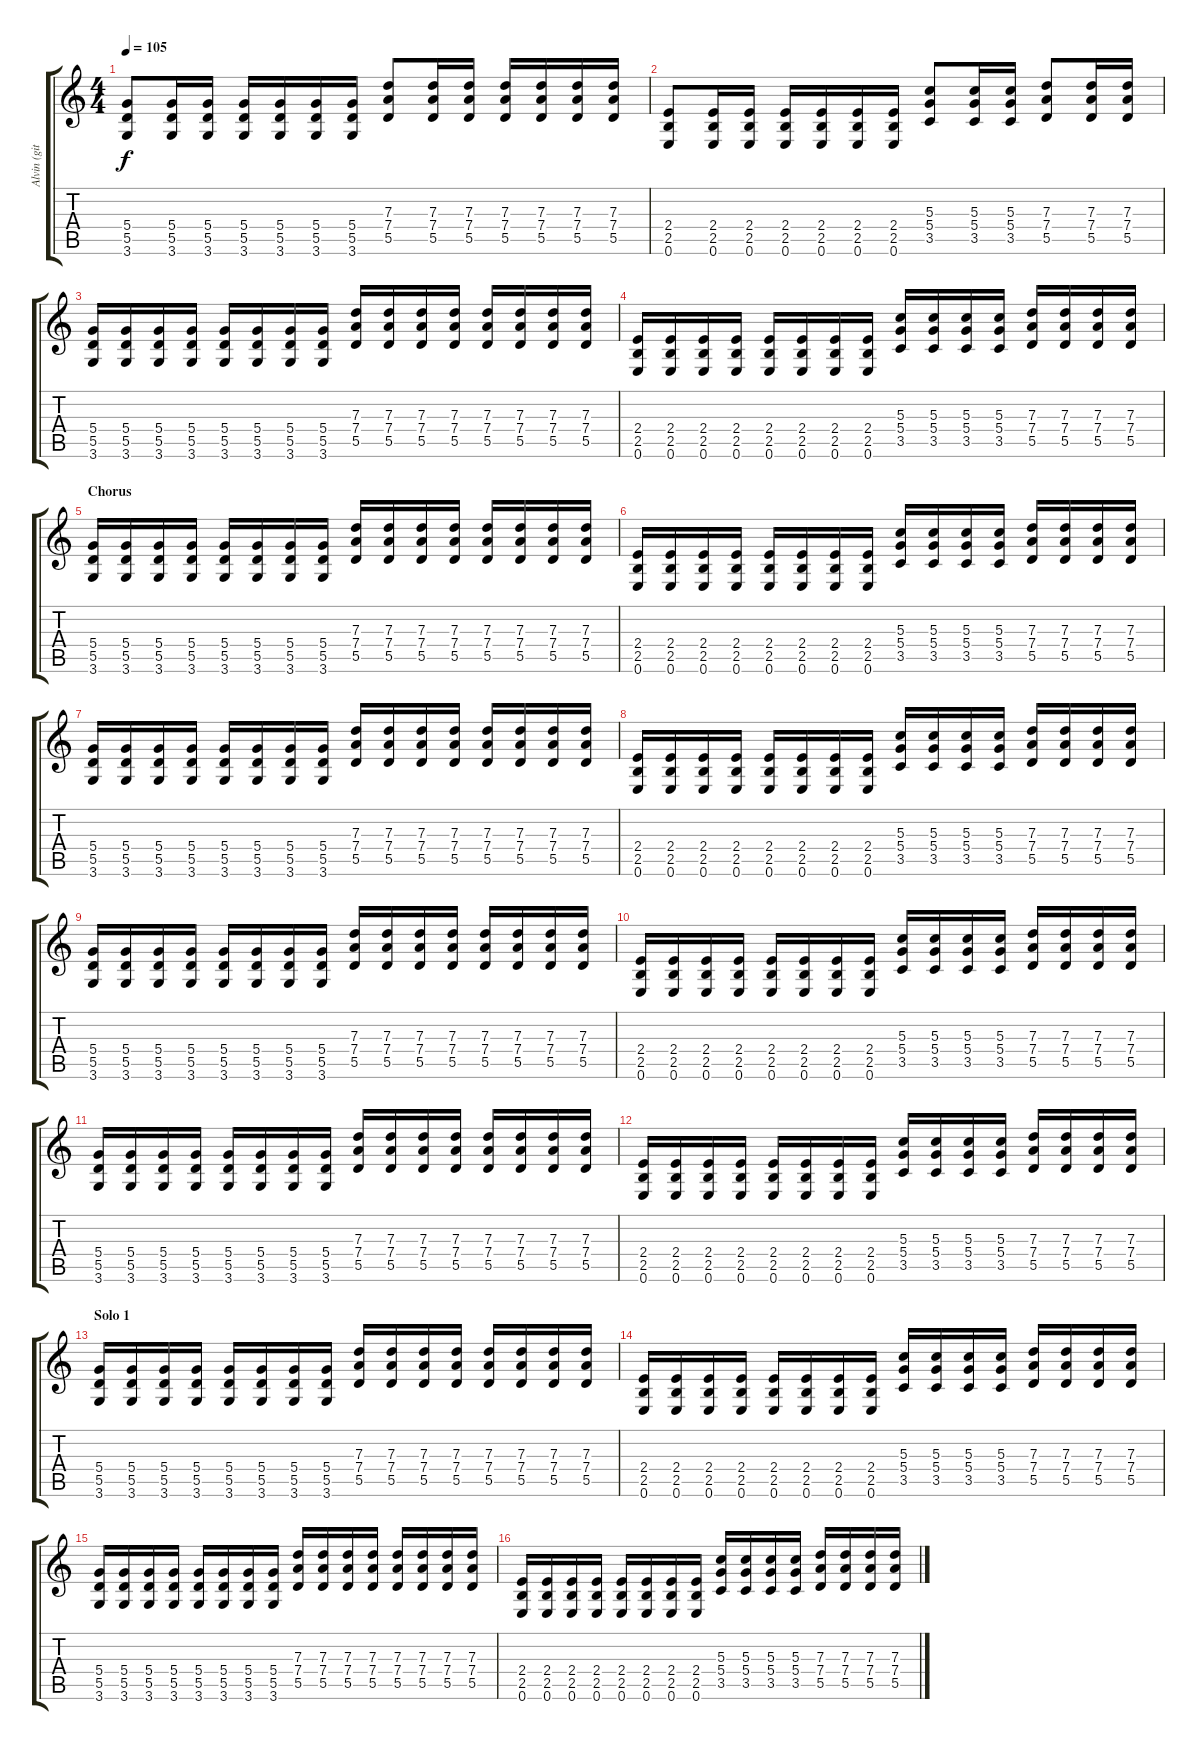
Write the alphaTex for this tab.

\track ("Alvin (gitár)" "Alvin (git") {instrument distortionguitar}
\staff {score tabs}
\tuning (E4 B3 G3 D3 A2 E2) {hide}
\ts (4 4)
\tempo 105
\clef g2
\ks c
(5.4 5.5 3.6).8{dy f} (5.4 5.5 3.6).16 (5.4 5.5 3.6).16 (5.4 5.5 3.6).16 (5.4 5.5 3.6).16 (5.4 5.5 3.6).16 (5.4 5.5 3.6).16 (7.3 7.4 5.5).8 (7.3 7.4 5.5).16 (7.3 7.4 5.5).16 (7.3 7.4 5.5).16 (7.3 7.4 5.5).16 (7.3 7.4 5.5).16 (7.3 7.4 5.5).16 |
(2.4 2.5 0.6).8 (2.4 2.5 0.6).16 (2.4 2.5 0.6).16 (2.4 2.5 0.6).16 (2.4 2.5 0.6).16 (2.4 2.5 0.6).16 (2.4 2.5 0.6).16 (5.3 5.4 3.5).8 (5.3 5.4 3.5).16 (5.3 5.4 3.5).16 (7.3 7.4 5.5).8 (7.3 7.4 5.5).16 (7.3 7.4 5.5).16 |
(5.4 5.5 3.6).16 (5.4 5.5 3.6).16 (5.4 5.5 3.6).16 (5.4 5.5 3.6).16 (5.4 5.5 3.6).16 (5.4 5.5 3.6).16 (5.4 5.5 3.6).16 (5.4 5.5 3.6).16 (7.3 7.4 5.5).16 (7.3 7.4 5.5).16 (7.3 7.4 5.5).16 (7.3 7.4 5.5).16 (7.3 7.4 5.5).16 (7.3 7.4 5.5).16 (7.3 7.4 5.5).16 (7.3 7.4 5.5).16 |
(2.4 2.5 0.6).16 (2.4 2.5 0.6).16 (2.4 2.5 0.6).16 (2.4 2.5 0.6).16 (2.4 2.5 0.6).16 (2.4 2.5 0.6).16 (2.4 2.5 0.6).16 (2.4 2.5 0.6).16 (5.3 5.4 3.5).16 (5.3 5.4 3.5).16 (5.3 5.4 3.5).16 (5.3 5.4 3.5).16 (7.3 7.4 5.5).16 (7.3 7.4 5.5).16 (7.3 7.4 5.5).16 (7.3 7.4 5.5).16 |
\section ("" "Chorus")
(5.4 5.5 3.6).16 (5.4 5.5 3.6).16 (5.4 5.5 3.6).16 (5.4 5.5 3.6).16 (5.4 5.5 3.6).16 (5.4 5.5 3.6).16 (5.4 5.5 3.6).16 (5.4 5.5 3.6).16 (7.3 7.4 5.5).16 (7.3 7.4 5.5).16 (7.3 7.4 5.5).16 (7.3 7.4 5.5).16 (7.3 7.4 5.5).16 (7.3 7.4 5.5).16 (7.3 7.4 5.5).16 (7.3 7.4 5.5).16 |
(2.4 2.5 0.6).16 (2.4 2.5 0.6).16 (2.4 2.5 0.6).16 (2.4 2.5 0.6).16 (2.4 2.5 0.6).16 (2.4 2.5 0.6).16 (2.4 2.5 0.6).16 (2.4 2.5 0.6).16 (5.3 5.4 3.5).16 (5.3 5.4 3.5).16 (5.3 5.4 3.5).16 (5.3 5.4 3.5).16 (7.3 7.4 5.5).16 (7.3 7.4 5.5).16 (7.3 7.4 5.5).16 (7.3 7.4 5.5).16 |
(5.4 5.5 3.6).16 (5.4 5.5 3.6).16 (5.4 5.5 3.6).16 (5.4 5.5 3.6).16 (5.4 5.5 3.6).16 (5.4 5.5 3.6).16 (5.4 5.5 3.6).16 (5.4 5.5 3.6).16 (7.3 7.4 5.5).16 (7.3 7.4 5.5).16 (7.3 7.4 5.5).16 (7.3 7.4 5.5).16 (7.3 7.4 5.5).16 (7.3 7.4 5.5).16 (7.3 7.4 5.5).16 (7.3 7.4 5.5).16 |
(2.4 2.5 0.6).16 (2.4 2.5 0.6).16 (2.4 2.5 0.6).16 (2.4 2.5 0.6).16 (2.4 2.5 0.6).16 (2.4 2.5 0.6).16 (2.4 2.5 0.6).16 (2.4 2.5 0.6).16 (5.3 5.4 3.5).16 (5.3 5.4 3.5).16 (5.3 5.4 3.5).16 (5.3 5.4 3.5).16 (7.3 7.4 5.5).16 (7.3 7.4 5.5).16 (7.3 7.4 5.5).16 (7.3 7.4 5.5).16 |
(5.4 5.5 3.6).16 (5.4 5.5 3.6).16 (5.4 5.5 3.6).16 (5.4 5.5 3.6).16 (5.4 5.5 3.6).16 (5.4 5.5 3.6).16 (5.4 5.5 3.6).16 (5.4 5.5 3.6).16 (7.3 7.4 5.5).16 (7.3 7.4 5.5).16 (7.3 7.4 5.5).16 (7.3 7.4 5.5).16 (7.3 7.4 5.5).16 (7.3 7.4 5.5).16 (7.3 7.4 5.5).16 (7.3 7.4 5.5).16 |
(2.4 2.5 0.6).16 (2.4 2.5 0.6).16 (2.4 2.5 0.6).16 (2.4 2.5 0.6).16 (2.4 2.5 0.6).16 (2.4 2.5 0.6).16 (2.4 2.5 0.6).16 (2.4 2.5 0.6).16 (5.3 5.4 3.5).16 (5.3 5.4 3.5).16 (5.3 5.4 3.5).16 (5.3 5.4 3.5).16 (7.3 7.4 5.5).16 (7.3 7.4 5.5).16 (7.3 7.4 5.5).16 (7.3 7.4 5.5).16 |
(5.4 5.5 3.6).16 (5.4 5.5 3.6).16 (5.4 5.5 3.6).16 (5.4 5.5 3.6).16 (5.4 5.5 3.6).16 (5.4 5.5 3.6).16 (5.4 5.5 3.6).16 (5.4 5.5 3.6).16 (7.3 7.4 5.5).16 (7.3 7.4 5.5).16 (7.3 7.4 5.5).16 (7.3 7.4 5.5).16 (7.3 7.4 5.5).16 (7.3 7.4 5.5).16 (7.3 7.4 5.5).16 (7.3 7.4 5.5).16 |
(2.4 2.5 0.6).16 (2.4 2.5 0.6).16 (2.4 2.5 0.6).16 (2.4 2.5 0.6).16 (2.4 2.5 0.6).16 (2.4 2.5 0.6).16 (2.4 2.5 0.6).16 (2.4 2.5 0.6).16 (5.3 5.4 3.5).16 (5.3 5.4 3.5).16 (5.3 5.4 3.5).16 (5.3 5.4 3.5).16 (7.3 7.4 5.5).16 (7.3 7.4 5.5).16 (7.3 7.4 5.5).16 (7.3 7.4 5.5).16 |
\section ("" "Solo 1")
(5.4 5.5 3.6).16 (5.4 5.5 3.6).16 (5.4 5.5 3.6).16 (5.4 5.5 3.6).16 (5.4 5.5 3.6).16 (5.4 5.5 3.6).16 (5.4 5.5 3.6).16 (5.4 5.5 3.6).16 (7.3 7.4 5.5).16 (7.3 7.4 5.5).16 (7.3 7.4 5.5).16 (7.3 7.4 5.5).16 (7.3 7.4 5.5).16 (7.3 7.4 5.5).16 (7.3 7.4 5.5).16 (7.3 7.4 5.5).16 |
(2.4 2.5 0.6).16 (2.4 2.5 0.6).16 (2.4 2.5 0.6).16 (2.4 2.5 0.6).16 (2.4 2.5 0.6).16 (2.4 2.5 0.6).16 (2.4 2.5 0.6).16 (2.4 2.5 0.6).16 (5.3 5.4 3.5).16 (5.3 5.4 3.5).16 (5.3 5.4 3.5).16 (5.3 5.4 3.5).16 (7.3 7.4 5.5).16 (7.3 7.4 5.5).16 (7.3 7.4 5.5).16 (7.3 7.4 5.5).16 |
(5.4 5.5 3.6).16 (5.4 5.5 3.6).16 (5.4 5.5 3.6).16 (5.4 5.5 3.6).16 (5.4 5.5 3.6).16 (5.4 5.5 3.6).16 (5.4 5.5 3.6).16 (5.4 5.5 3.6).16 (7.3 7.4 5.5).16 (7.3 7.4 5.5).16 (7.3 7.4 5.5).16 (7.3 7.4 5.5).16 (7.3 7.4 5.5).16 (7.3 7.4 5.5).16 (7.3 7.4 5.5).16 (7.3 7.4 5.5).16 |
(2.4 2.5 0.6).16 (2.4 2.5 0.6).16 (2.4 2.5 0.6).16 (2.4 2.5 0.6).16 (2.4 2.5 0.6).16 (2.4 2.5 0.6).16 (2.4 2.5 0.6).16 (2.4 2.5 0.6).16 (5.3 5.4 3.5).16 (5.3 5.4 3.5).16 (5.3 5.4 3.5).16 (5.3 5.4 3.5).16 (7.3 7.4 5.5).16 (7.3 7.4 5.5).16 (7.3 7.4 5.5).16 (7.3 7.4 5.5).16
